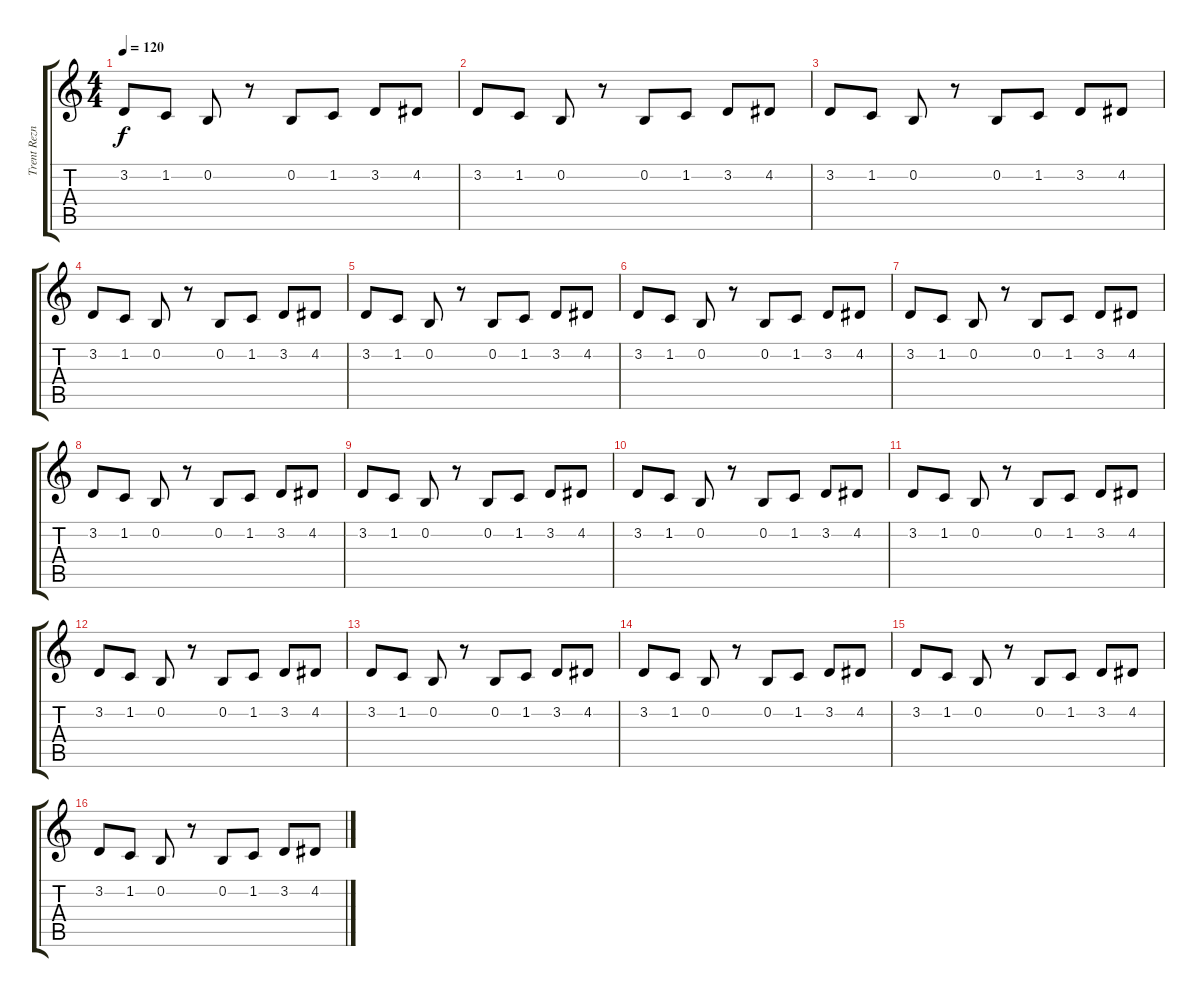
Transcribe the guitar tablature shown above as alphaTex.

\track ("Trent Reznor" "Trent Rezn") {instrument brightacousticpiano}
\staff {score tabs}
\tuning (E4 B3 G3 D3 A2 E2) {hide}
\ts (4 4)
\tempo 120
\clef g2
\ks c
3.2.8{dy f} 1.2.8 0.2.8 r.8 0.2.8 1.2.8 3.2.8 4.2.8 |
3.2.8 1.2.8 0.2.8 r.8 0.2.8 1.2.8 3.2.8 4.2.8 |
3.2.8 1.2.8 0.2.8 r.8 0.2.8 1.2.8 3.2.8 4.2.8 |
3.2.8 1.2.8 0.2.8 r.8 0.2.8 1.2.8 3.2.8 4.2.8 |
3.2.8 1.2.8 0.2.8 r.8 0.2.8 1.2.8 3.2.8 4.2.8 |
3.2.8 1.2.8 0.2.8 r.8 0.2.8 1.2.8 3.2.8 4.2.8 |
3.2.8 1.2.8 0.2.8 r.8 0.2.8 1.2.8 3.2.8 4.2.8 |
3.2.8 1.2.8 0.2.8 r.8 0.2.8 1.2.8 3.2.8 4.2.8 |
3.2.8 1.2.8 0.2.8 r.8 0.2.8 1.2.8 3.2.8 4.2.8 |
3.2.8 1.2.8 0.2.8 r.8 0.2.8 1.2.8 3.2.8 4.2.8 |
3.2.8 1.2.8 0.2.8 r.8 0.2.8 1.2.8 3.2.8 4.2.8 |
3.2.8 1.2.8 0.2.8 r.8 0.2.8 1.2.8 3.2.8 4.2.8 |
3.2.8 1.2.8 0.2.8 r.8 0.2.8 1.2.8 3.2.8 4.2.8 |
3.2.8 1.2.8 0.2.8 r.8 0.2.8 1.2.8 3.2.8 4.2.8 |
3.2.8 1.2.8 0.2.8 r.8 0.2.8 1.2.8 3.2.8 4.2.8 |
3.2.8 1.2.8 0.2.8 r.8 0.2.8 1.2.8 3.2.8 4.2.8
